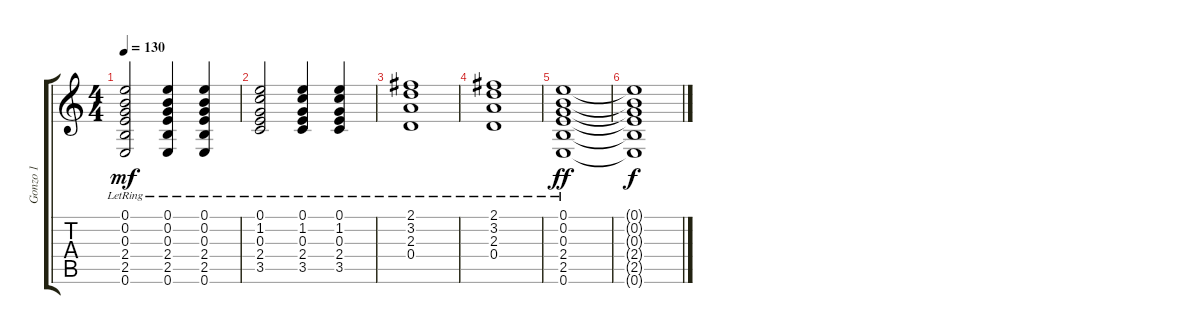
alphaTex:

\track ("Gonzo 1" "Gonzo 1") {instrument acousticguitarsteel}
\staff {score tabs}
\tuning (E4 B3 G3 D3 A2 E2) {hide}
\ts (4 4)
\tempo 130
\clef g2
\ks c
(0.1{lr} 0.2{lr} 0.3{lr} 2.4{lr} 2.5{lr} 0.6{lr}).2{dy mf} (0.1{lr} 0.2{lr} 0.3{lr} 2.4{lr} 2.5{lr} 0.6{lr}).4 (0.1{lr} 0.2{lr} 0.3{lr} 2.4{lr} 2.5{lr} 0.6{lr}).4 |
(0.1{lr} 1.2{lr} 0.3{lr} 2.4{lr} 3.5{lr}).2 (0.1{lr} 1.2{lr} 0.3{lr} 2.4{lr} 3.5{lr}).4 (0.1{lr} 1.2{lr} 0.3{lr} 2.4{lr} 3.5{lr}).4 |
(2.1 3.2 2.3{lr} 0.4{lr}).1 |
(2.1 3.2 2.3{lr} 0.4{lr}).1 |
(0.1 0.2 0.3{lr} 2.4{lr} 2.5 0.6).1{dy ff} |
(0.1{t} 0.2{t} 0.3{t} 2.4{t} 2.5{t} 0.6{t}).1{dy f volume 5}
